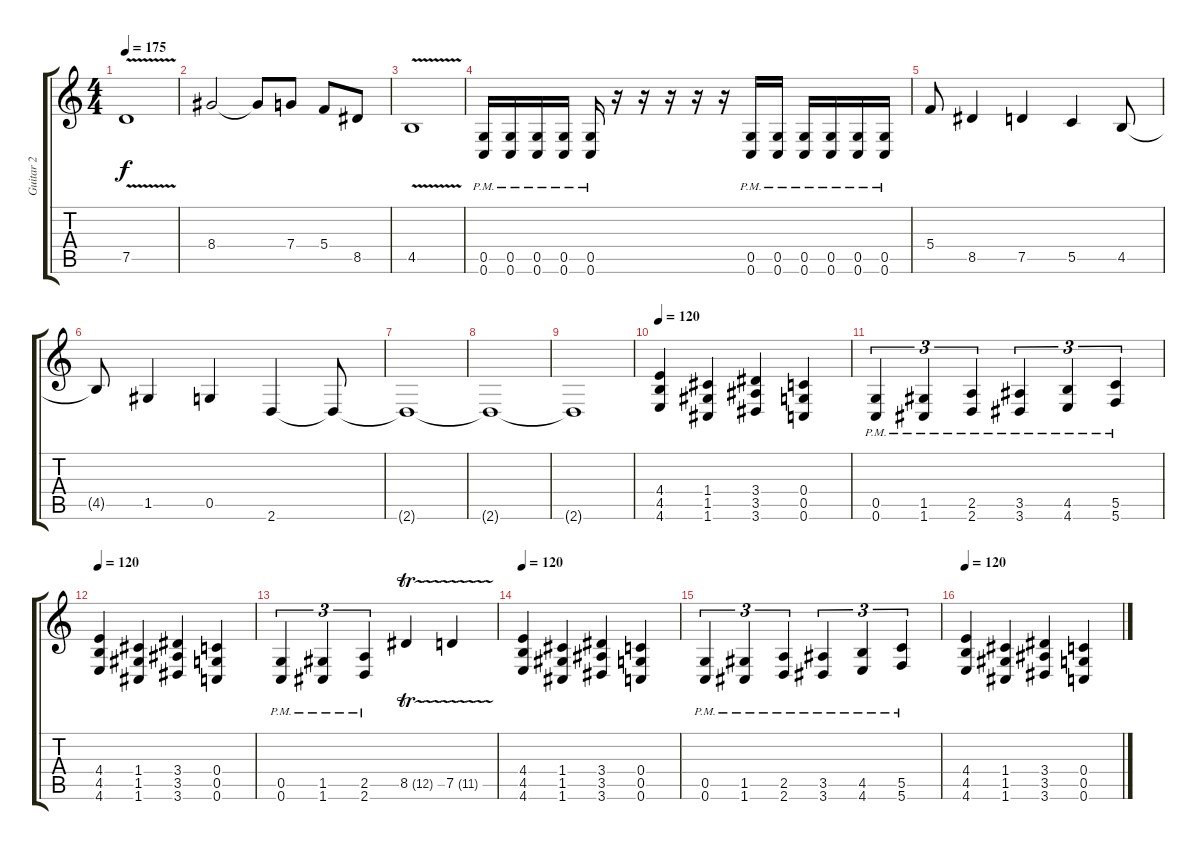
\track ("Guitar 2" "Guitar 2") {instrument overdrivenguitar}
\staff {score tabs}
\tuning (D4 A3 F3 C3 G2 C2) {hide}
\ts (4 4)
\tempo 175
\clef g2
\ks c
7.5{v}.1{dy f} |
8.4.2 8.4{t}.8 7.4.8 5.4.8 8.5.8 |
4.5{v}.1 |
(0.5{pm} 0.6{pm}).16 (0.5{pm} 0.6{pm}).16 (0.5{pm} 0.6{pm}).16 (0.5{pm} 0.6{pm}).16 (0.5{pm} 0.6{pm}).16 r.16 r.16 r.16 r.16 r.16 (0.5{pm} 0.6{pm}).16 (0.5{pm} 0.6{pm}).16 (0.5{pm} 0.6{pm}).16 (0.5{pm} 0.6{pm}).16 (0.5{pm} 0.6{pm}).16 (0.5{pm} 0.6{pm}).16 |
5.4.8 8.5.4 7.5.4 5.5.4 4.5.8 |
4.5{t}.8 1.5.4 0.5.4 2.6.4 2.6{t}.8 |
2.6{t}.1 |
2.6{t}.1 |
2.6{t}.1 |
\tempo 120
(4.4 4.5 4.6).4 (1.4 1.5 1.6).4 (3.4 3.5 3.6).4 (0.4 0.5 0.6).4 |
(0.5{pm} 0.6{pm}).4{tu (3 2)} (1.5{pm} 1.6{pm}).4{tu (3 2)} (2.5{pm} 2.6{pm}).4{tu (3 2)} (3.5{pm} 3.6{pm}).4{tu (3 2)} (4.5{pm} 4.6{pm}).4{tu (3 2)} (5.5{pm} 5.6{pm}).4{tu (3 2)} |
\tempo 120
(4.4 4.5 4.6).4 (1.4 1.5 1.6).4 (3.4 3.5 3.6).4 (0.4 0.5 0.6).4 |
(0.5{pm} 0.6{pm}).4{tu (3 2)} (1.5{pm} 1.6{pm}).4{tu (3 2)} (2.5{pm} 2.6{pm}).4{tu (3 2)} 8.5{tr (12 32)}.4 7.5{tr (11 32)}.4 |
\tempo 120
(4.4 4.5 4.6).4 (1.4 1.5 1.6).4 (3.4 3.5 3.6).4 (0.4 0.5 0.6).4 |
(0.5{pm} 0.6{pm}).4{tu (3 2)} (1.5{pm} 1.6{pm}).4{tu (3 2)} (2.5{pm} 2.6{pm}).4{tu (3 2)} (3.5{pm} 3.6{pm}).4{tu (3 2)} (4.5{pm} 4.6{pm}).4{tu (3 2)} (5.5{pm} 5.6{pm}).4{tu (3 2)} |
\tempo 120
(4.4 4.5 4.6).4 (1.4 1.5 1.6).4 (3.4 3.5 3.6).4 (0.4 0.5 0.6).4
